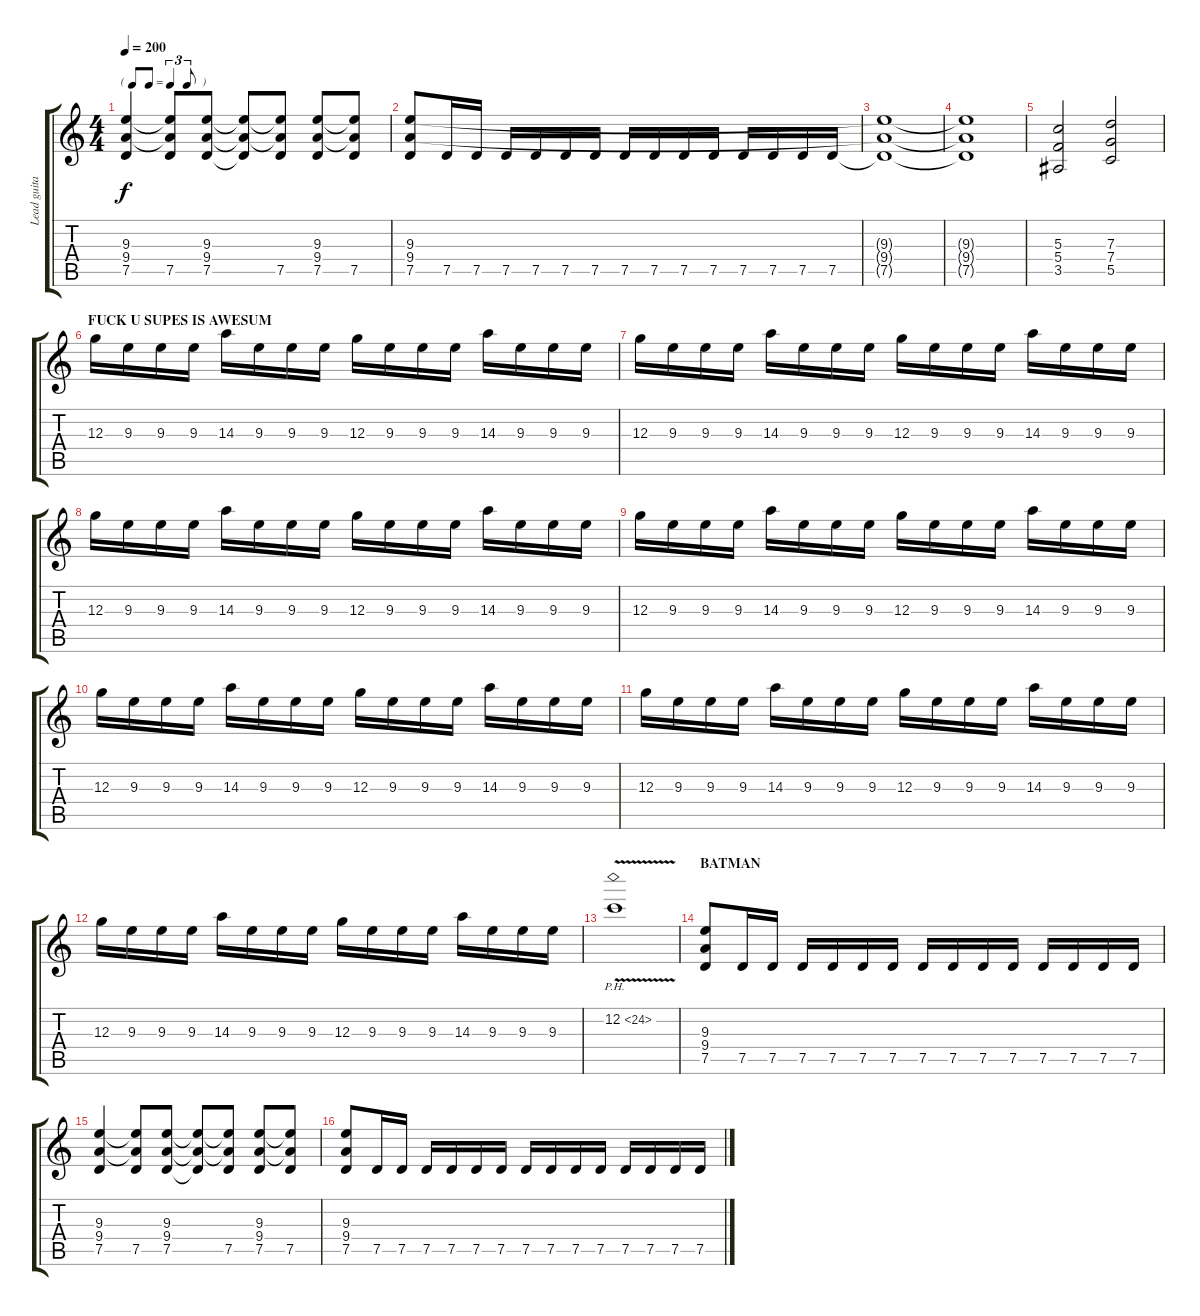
\track ("Lead guitar (dipshit)" "Lead guita") {instrument distortionguitar}
\staff {score tabs}
\tuning (Eb4 C4 G3 C3 G2 C2) {hide}
\ts (4 4)
\tf triplet8th
\tempo 200
\clef g2
\ks c
(9.3 9.4 7.5).4{dy f} (9.3{t} 9.4{t} 7.5).8 (9.3 9.4 7.5).8 (9.3{t} 9.4{t} 7.5{t}).8 (9.3{t} 9.4{t} 7.5).8 (9.3 9.4 7.5).8 (9.3{t} 9.4{t} 7.5).8 |
(9.3 9.4 7.5).8 7.5.16 7.5.16 7.5.16 7.5.16 7.5.16 7.5.16 7.5.16 7.5.16 7.5.16 7.5.16 7.5.16 7.5.16 7.5.16 7.5.16 |
(9.3{t} 9.4{t} 7.5{t}).1 |
(9.3{t} 9.4{t} 7.5{t}).1 |
(5.3 5.4 3.5).2 (7.3 7.4 5.5).2 |
\section ("" "FUCK U SUPES IS AWESUM")
12.3.16{volume 13} 9.3.16 9.3.16 9.3.16 14.3.16 9.3.16 9.3.16 9.3.16 12.3.16 9.3.16 9.3.16 9.3.16 14.3.16 9.3.16 9.3.16 9.3.16 |
12.3.16{volume 9} 9.3.16 9.3.16 9.3.16 14.3.16 9.3.16 9.3.16 9.3.16 12.3.16 9.3.16 9.3.16 9.3.16 14.3.16 9.3.16 9.3.16 9.3.16 |
12.3.16{volume 9} 9.3.16 9.3.16 9.3.16 14.3.16 9.3.16 9.3.16 9.3.16 12.3.16 9.3.16 9.3.16 9.3.16 14.3.16 9.3.16 9.3.16 9.3.16 |
12.3.16{volume 9} 9.3.16 9.3.16 9.3.16 14.3.16 9.3.16 9.3.16 9.3.16 12.3.16 9.3.16 9.3.16 9.3.16 14.3.16 9.3.16 9.3.16 9.3.16 |
12.3.16{volume 9} 9.3.16 9.3.16 9.3.16 14.3.16 9.3.16 9.3.16 9.3.16 12.3.16 9.3.16 9.3.16 9.3.16 14.3.16 9.3.16 9.3.16 9.3.16 |
12.3.16{volume 9} 9.3.16 9.3.16 9.3.16 14.3.16 9.3.16 9.3.16 9.3.16 12.3.16 9.3.16 9.3.16 9.3.16 14.3.16 9.3.16 9.3.16 9.3.16 |
12.3.16{volume 9} 9.3.16 9.3.16 9.3.16 14.3.16 9.3.16 9.3.16 9.3.16 12.3.16 9.3.16 9.3.16 9.3.16 14.3.16 9.3.16 9.3.16 9.3.16 |
12.2{ph 12 v}.1 |
\section ("" "BATMAN")
(9.3 9.4 7.5).8 7.5.16 7.5.16 7.5.16 7.5.16 7.5.16 7.5.16 7.5.16 7.5.16 7.5.16 7.5.16 7.5.16 7.5.16 7.5.16 7.5.16 |
(9.3 9.4 7.5).4 (9.3{t} 9.4{t} 7.5).8 (9.3 9.4 7.5).8 (9.3{t} 9.4{t} 7.5{t}).8 (9.3{t} 9.4{t} 7.5).8 (9.3 9.4 7.5).8 (9.3{t} 9.4{t} 7.5).8 |
(9.3 9.4 7.5).8 7.5.16 7.5.16 7.5.16 7.5.16 7.5.16 7.5.16 7.5.16 7.5.16 7.5.16 7.5.16 7.5.16 7.5.16 7.5.16 7.5.16
